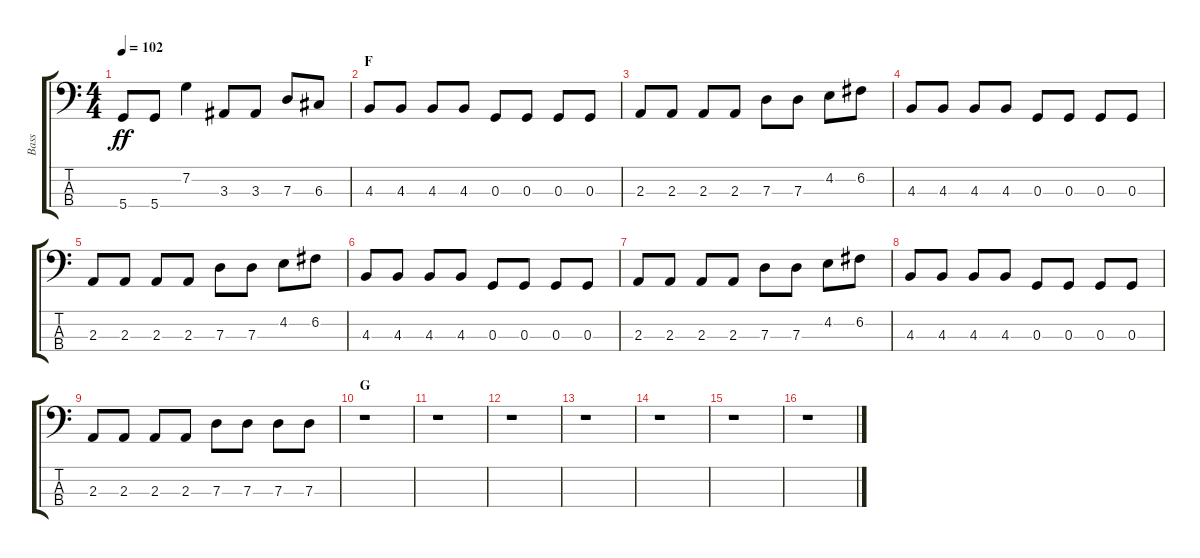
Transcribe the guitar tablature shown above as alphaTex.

\track ("Bass" "Bass") {instrument electricbasspick}
\staff {score tabs}
\tuning (F2 C2 G1 D1) {hide}
\ts (4 4)
\tempo 102
\clef f4
\ks c
5.4.8{dy ff} 5.4.8 7.2.4 3.3.8 3.3.8 7.3.8 6.3.8 |
\section ("" "F")
4.3.8 4.3.8 4.3.8 4.3.8 0.3.8 0.3.8 0.3.8 0.3.8 |
2.3.8 2.3.8 2.3.8 2.3.8 7.3.8 7.3.8 4.2.8 6.2.8 |
4.3.8 4.3.8 4.3.8 4.3.8 0.3.8 0.3.8 0.3.8 0.3.8 |
2.3.8 2.3.8 2.3.8 2.3.8 7.3.8 7.3.8 4.2.8 6.2.8 |
4.3.8 4.3.8 4.3.8 4.3.8 0.3.8 0.3.8 0.3.8 0.3.8 |
2.3.8 2.3.8 2.3.8 2.3.8 7.3.8 7.3.8 4.2.8 6.2.8 |
4.3.8 4.3.8 4.3.8 4.3.8 0.3.8 0.3.8 0.3.8 0.3.8 |
2.3.8 2.3.8 2.3.8 2.3.8 7.3.8 7.3.8 7.3.8 7.3.8 |
\section ("" "G")
r.1 |
r.1 |
r.1 |
r.1 |
r.1 |
r.1 |
r.1
